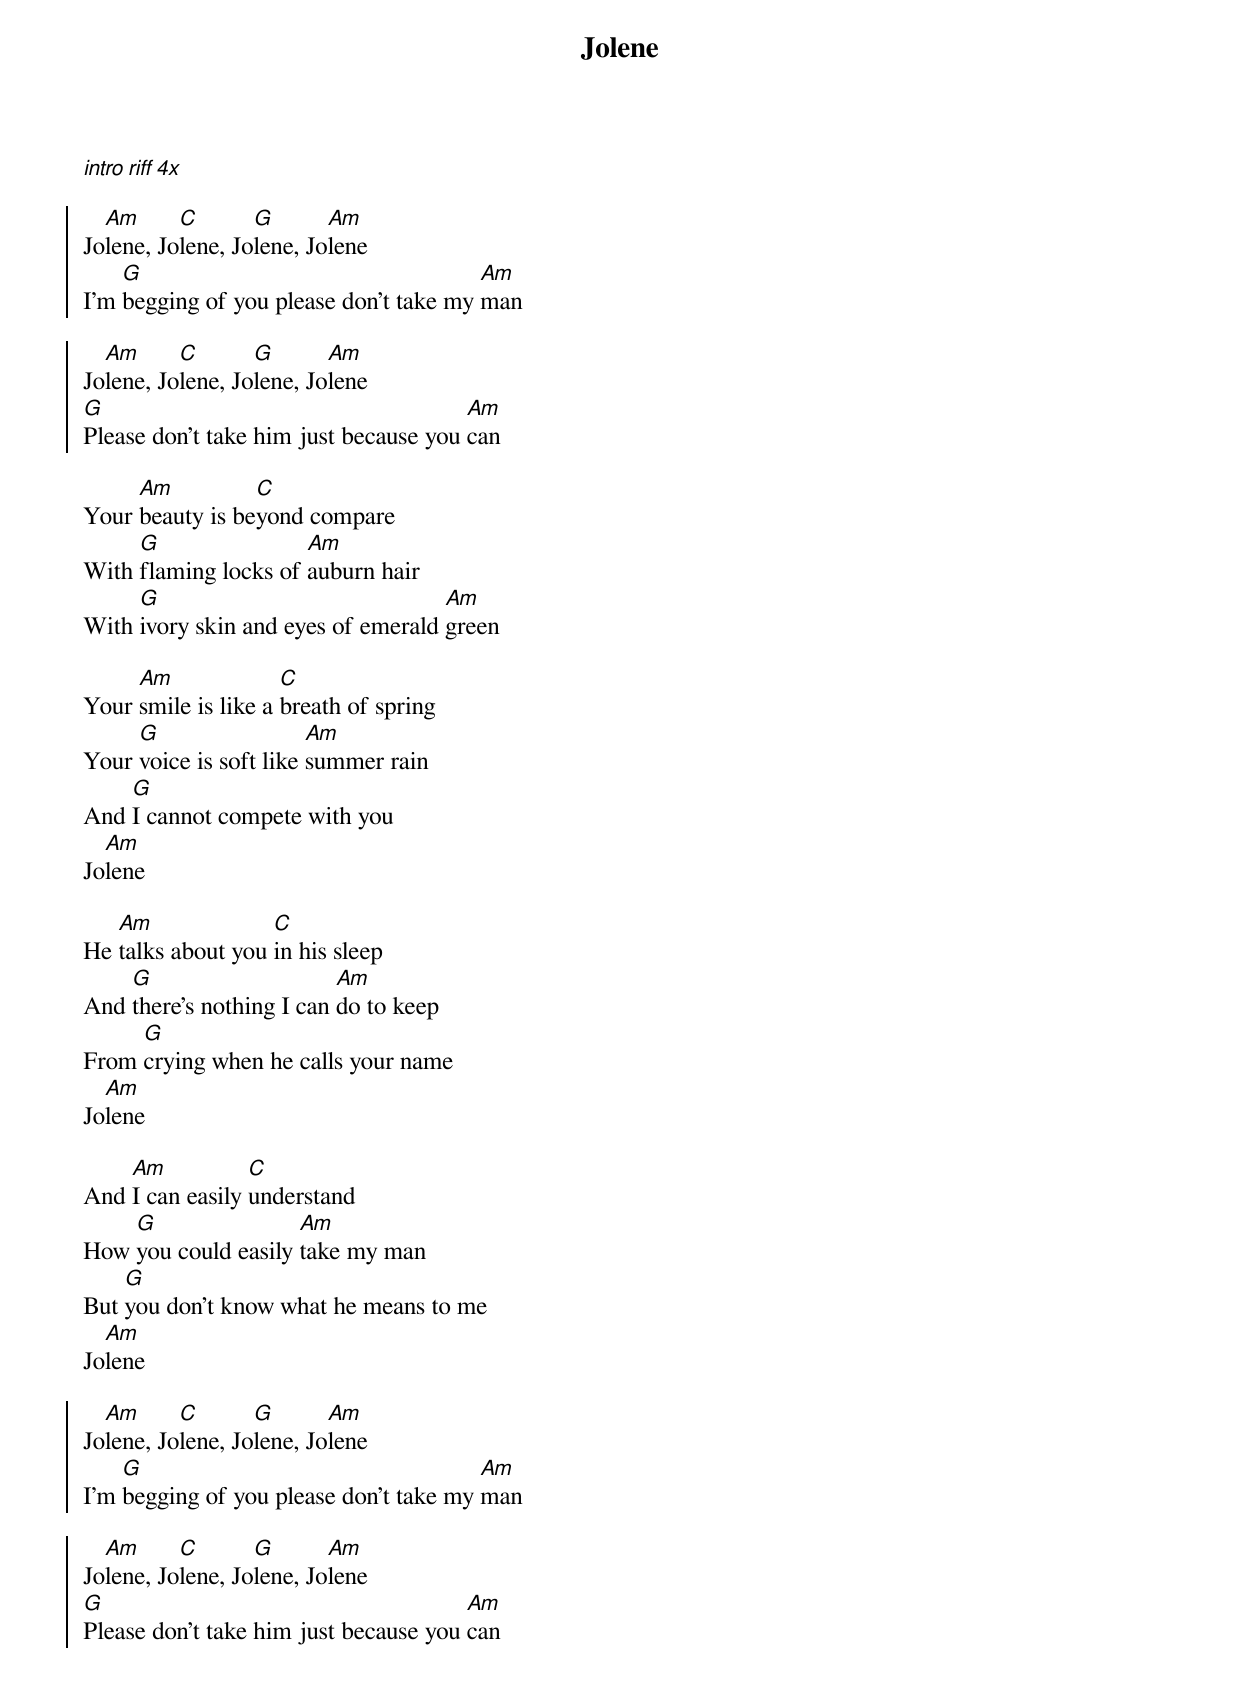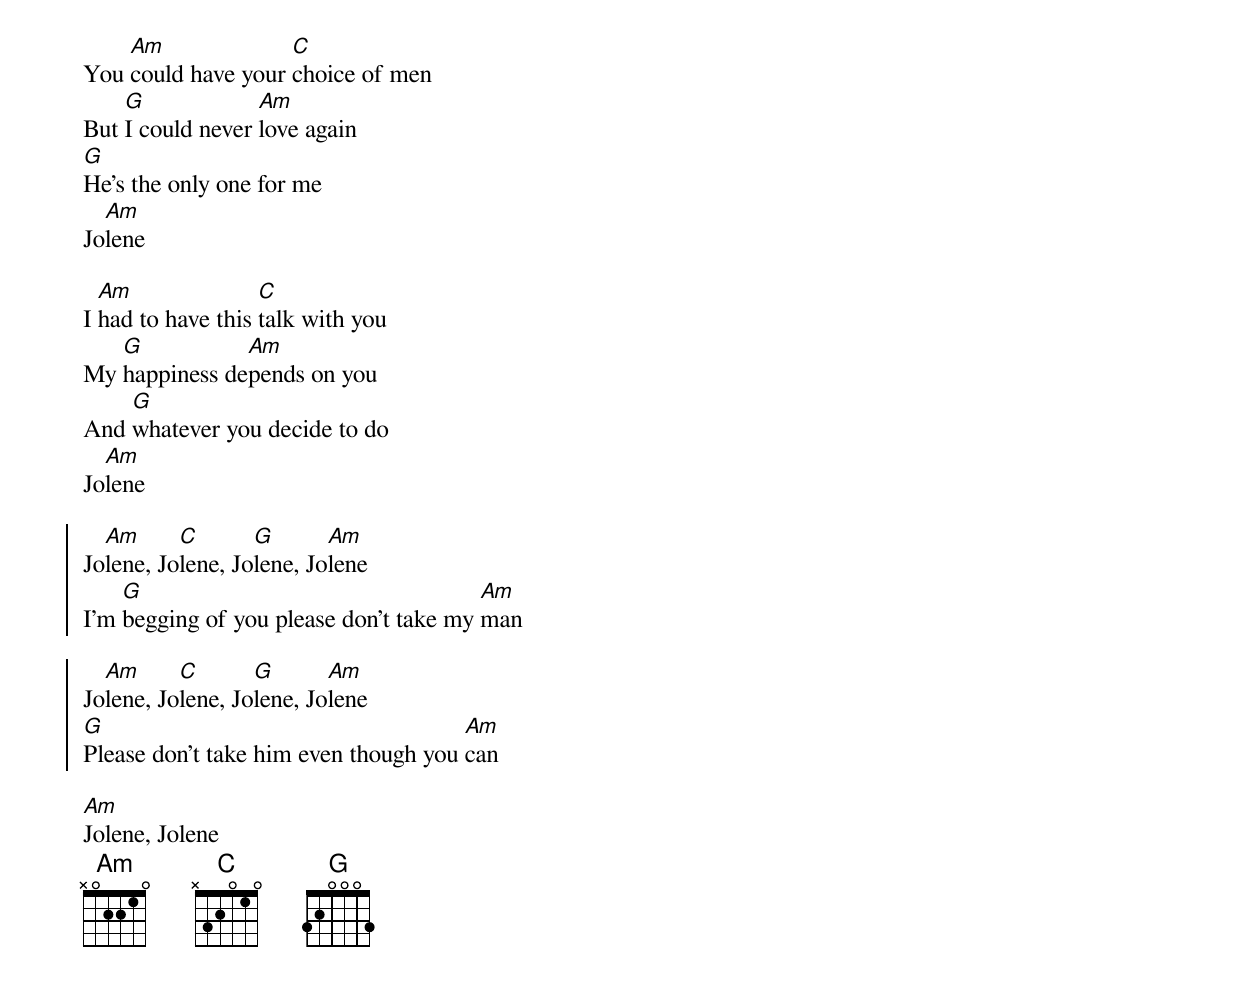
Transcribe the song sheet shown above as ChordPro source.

{title: Jolene}

[*intro riff 4x]

{start_of_chorus}
Jo[Am]lene, Jo[C]lene, Jo[G]lene, Jo[Am]lene
I'm [G]begging of you please don't take my [Am]man

Jo[Am]lene, Jo[C]lene, Jo[G]lene, Jo[Am]lene
[G]Please don't take him just because you [Am]can
{end_of_chorus}

{start_of_verse}
Your [Am]beauty is be[C]yond compare
With [G]flaming locks of [Am]auburn hair
With [G]ivory skin and eyes of emerald [Am]green

Your [Am]smile is like a [C]breath of spring
Your [G]voice is soft like [Am]summer rain
And [G]I cannot compete with you
Jo[Am]lene
{end_of_verse}

{start_of_verse}
He [Am]talks about you [C]in his sleep
And [G]there's nothing I can [Am]do to keep
From [G]crying when he calls your name
Jo[Am]lene

And [Am]I can easily [C]understand
How [G]you could easily [Am]take my man
But [G]you don't know what he means to me
Jo[Am]lene
{end_of_verse}

{start_of_chorus}
Jo[Am]lene, Jo[C]lene, Jo[G]lene, Jo[Am]lene
I'm [G]begging of you please don't take my [Am]man

Jo[Am]lene, Jo[C]lene, Jo[G]lene, Jo[Am]lene
[G]Please don't take him just because you [Am]can
{end_of_chorus}

{start_of_verse}
You [Am]could have your [C]choice of men
But [G]I could never [Am]love again
[G]He's the only one for me
Jo[Am]lene

I [Am]had to have this [C]talk with you
My [G]happiness de[Am]pends on you
And [G]whatever you decide to do
Jo[Am]lene
{end_of_verse}

{start_of_chorus}
Jo[Am]lene, Jo[C]lene, Jo[G]lene, Jo[Am]lene
I'm [G]begging of you please don't take my [Am]man

Jo[Am]lene, Jo[C]lene, Jo[G]lene, Jo[Am]lene
[G]Please don't take him even though you [Am]can
{end_of_chorus}

[Am]Jolene, Jolene
